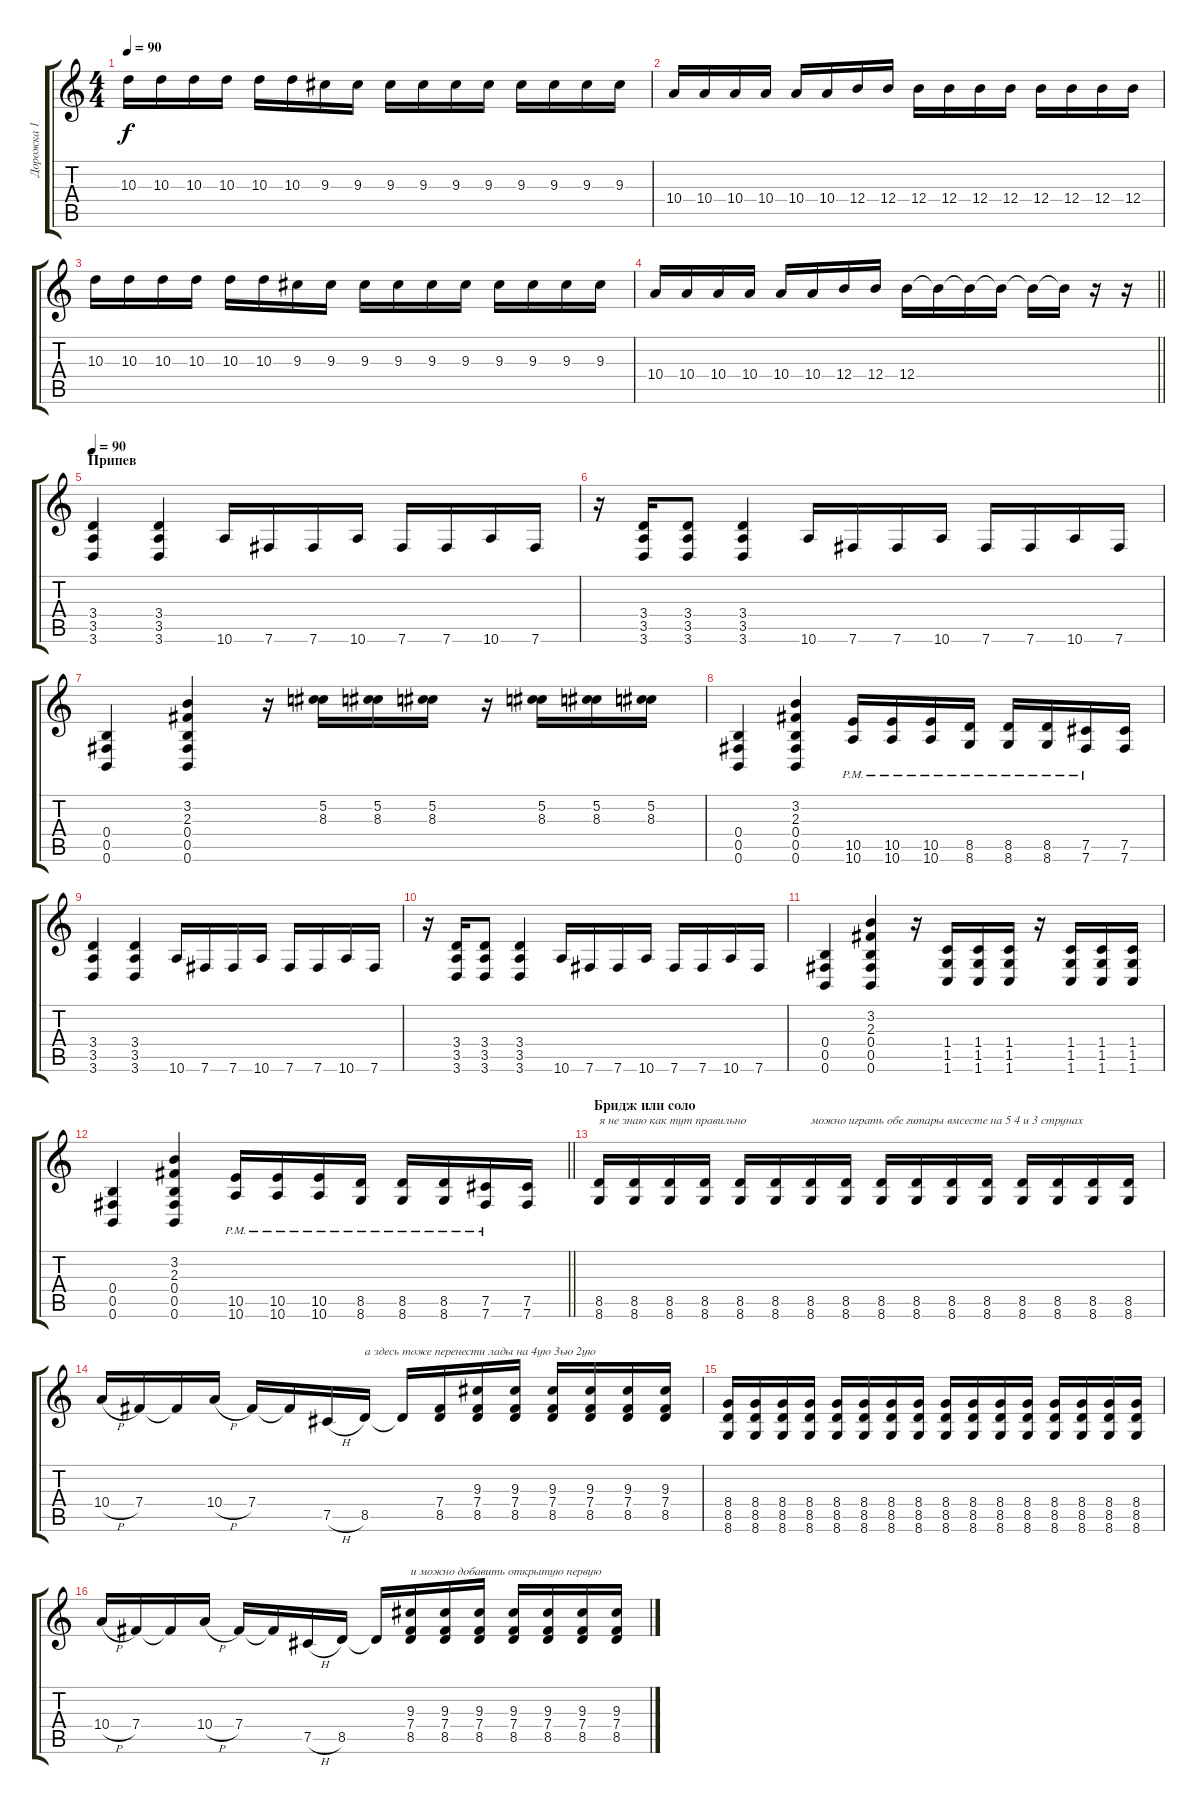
\track ("Дорожка 1" "Дорожка 1") {instrument distortionguitar}
\staff {score tabs}
\tuning (Db4 Ab3 E3 B2 Gb2 B1) {hide}
\ts (4 4)
\tempo 90
\clef g2
\ks c
10.3.16{dy f instrument distortionguitar} 10.3.16 10.3.16 10.3.16 10.3.16 10.3.16 9.3.16 9.3.16 9.3.16 9.3.16 9.3.16 9.3.16 9.3.16 9.3.16 9.3.16 9.3.16 |
10.4.16 10.4.16 10.4.16 10.4.16 10.4.16 10.4.16 12.4.16 12.4.16 12.4.16 12.4.16 12.4.16 12.4.16 12.4.16 12.4.16 12.4.16 12.4.16 |
10.3.16 10.3.16 10.3.16 10.3.16 10.3.16 10.3.16 9.3.16 9.3.16 9.3.16 9.3.16 9.3.16 9.3.16 9.3.16 9.3.16 9.3.16 9.3.16 |
\barLineRight lightlight
10.4.16 10.4.16 10.4.16 10.4.16 10.4.16 10.4.16 12.4.16 12.4.16 12.4.16 12.4{t}.16 12.4{t}.16 12.4{t}.16 12.4{t}.16 12.4{t}.16 r.16 r.16 |
\section ("" "Припев")
\tempo 90
(3.4 3.5 3.6).4 (3.4 3.5 3.6).4 10.6.16 7.6.16 7.6.16 10.6.16 7.6.16 7.6.16 10.6.16 7.6.16 |
r.16 (3.4 3.5 3.6).16 (3.4 3.5 3.6).8 (3.4 3.5 3.6).4 10.6.16 7.6.16 7.6.16 10.6.16 7.6.16 7.6.16 10.6.16 7.6.16 |
(0.4 0.5 0.6).4 (3.2 2.3 0.4 0.5 0.6).4 r.16 (5.2 8.3).16 (5.2 8.3).16 (5.2 8.3).16 r.16 (5.2 8.3).16 (5.2 8.3).16 (5.2 8.3).16 |
(0.4 0.5 0.6).4 (3.2 2.3 0.4 0.5 0.6).4 (10.5{pm} 10.6{pm}).16 (10.5{pm} 10.6{pm}).16 (10.5{pm} 10.6{pm}).16 (8.5{pm} 8.6{pm}).16 (8.5{pm} 8.6{pm}).16 (8.5{pm} 8.6{pm}).16 (7.5{pm} 7.6{pm}).16 (7.5 7.6).16 |
(3.4 3.5 3.6).4 (3.4 3.5 3.6).4 10.6.16 7.6.16 7.6.16 10.6.16 7.6.16 7.6.16 10.6.16 7.6.16 |
r.16 (3.4 3.5 3.6).16 (3.4 3.5 3.6).8 (3.4 3.5 3.6).4 10.6.16 7.6.16 7.6.16 10.6.16 7.6.16 7.6.16 10.6.16 7.6.16 |
(0.4 0.5 0.6).4 (3.2 2.3 0.4 0.5 0.6).4 r.16 (1.4 1.5 1.6).16 (1.4 1.5 1.6).16 (1.4 1.5 1.6).16 r.16 (1.4 1.5 1.6).16 (1.4 1.5 1.6).16 (1.4 1.5 1.6).16 |
\barLineRight lightlight
(0.4 0.5 0.6).4 (3.2 2.3 0.4 0.5 0.6).4 (10.5{pm} 10.6{pm}).16 (10.5{pm} 10.6{pm}).16 (10.5{pm} 10.6{pm}).16 (8.5{pm} 8.6{pm}).16 (8.5{pm} 8.6{pm}).16 (8.5{pm} 8.6{pm}).16 (7.5{pm} 7.6{pm}).16 (7.5 7.6).16 |
\section ("" "Бридж или соло")
(8.5 8.6).16{txt "я не знаю как тут правильно "} (8.5 8.6).16 (8.5 8.6).16 (8.5 8.6).16 (8.5 8.6).16 (8.5 8.6).16 (8.5 8.6).16{txt "можно играть обе гитары вмсесте на 5 4 и 3 струнах"} (8.5 8.6).16 (8.5 8.6).16 (8.5 8.6).16 (8.5 8.6).16 (8.5 8.6).16 (8.5 8.6).16 (8.5 8.6).16 (8.5 8.6).16 (8.5 8.6).16 |
10.4{h}.16 7.4.16 7.4{t}.16 10.4{h}.16 7.4.16 7.4{t}.16 7.5{h}.16 8.5.16{txt "а здесь тоже перенести лады на 4ую 3ью 2ую"} 8.5{t}.16 (7.4 8.5).16 (9.3 7.4 8.5).16 (9.3 7.4 8.5).16 (9.3 7.4 8.5).16 (9.3 7.4 8.5).16 (9.3 7.4 8.5).16 (9.3 7.4 8.5).16 |
(8.4 8.5 8.6).16{instrument distortionguitar} (8.4 8.5 8.6).16 (8.4 8.5 8.6).16 (8.4 8.5 8.6).16 (8.4 8.5 8.6).16 (8.4 8.5 8.6).16 (8.4 8.5 8.6).16 (8.4 8.5 8.6).16 (8.4 8.5 8.6).16 (8.4 8.5 8.6).16 (8.4 8.5 8.6).16 (8.4 8.5 8.6).16 (8.4 8.5 8.6).16 (8.4 8.5 8.6).16 (8.4 8.5 8.6).16 (8.4 8.5 8.6).16 |
10.4{h}.16 7.4.16 7.4{t}.16 10.4{h}.16 7.4.16 7.4{t}.16 7.5{h}.16 8.5.16 8.5{t}.16 (9.3 7.4 8.5).16{txt "и можно добавить открытую первую"} (9.3 7.4 8.5).16 (9.3 7.4 8.5).16 (9.3 7.4 8.5).16 (9.3 7.4 8.5).16 (9.3 7.4 8.5).16 (9.3 7.4 8.5).16
